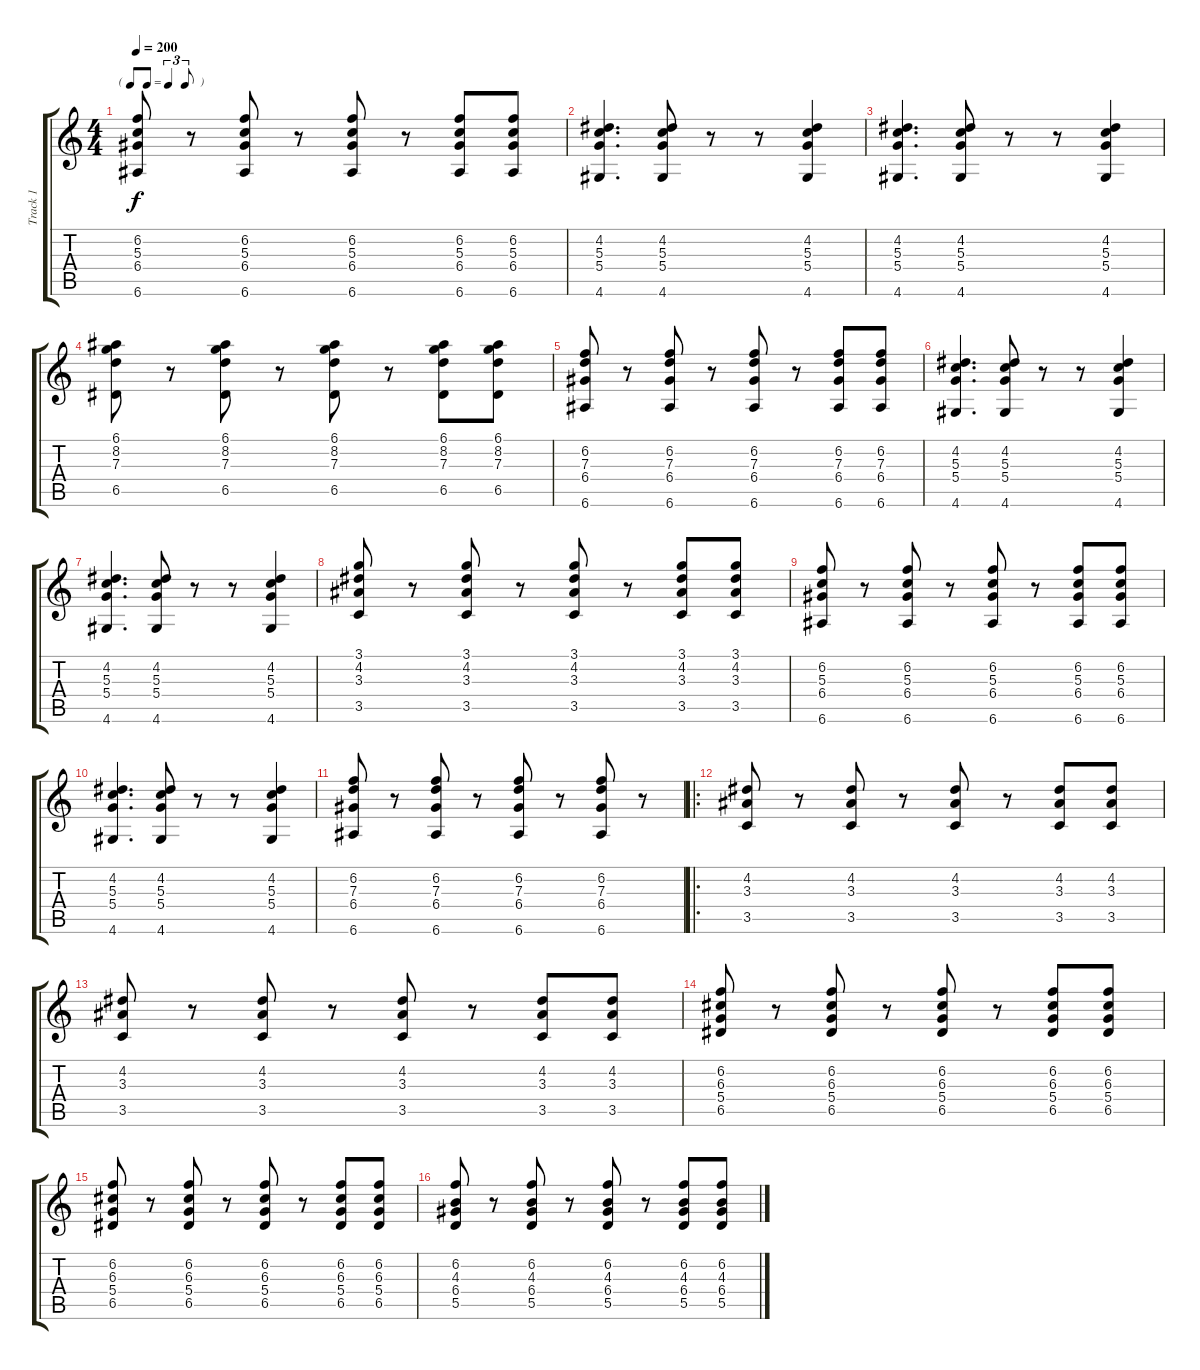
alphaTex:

\track ("Track 1" "Track 1") {instrument electricguitarjazz}
\staff {score tabs}
\tuning (E4 B3 G3 D3 A2 E2) {hide}
\ts (4 4)
\tf triplet8th
\tempo 200
\clef g2
\ks c
(6.2 5.3 6.4 6.6).8{dy f} r.8 (6.2 5.3 6.4 6.6).8 r.8 (6.2 5.3 6.4 6.6).8 r.8 (6.2 5.3 6.4 6.6).8 (6.2 5.3 6.4 6.6).8 |
(4.2 5.3 5.4 4.6).4{d} (4.2 5.3 5.4 4.6).8 r.8 r.8 (4.2 5.3 5.4 4.6).4 |
(4.2 5.3 5.4 4.6).4{d} (4.2 5.3 5.4 4.6).8 r.8 r.8 (4.2 5.3 5.4 4.6).4 |
(6.1 8.2 7.3 6.5).8 r.8 (6.1 8.2 7.3 6.5).8 r.8 (6.1 8.2 7.3 6.5).8 r.8 (6.1 8.2 7.3 6.5).8 (6.1 8.2 7.3 6.5).8 |
(6.2 7.3 6.4 6.6).8 r.8 (6.2 7.3 6.4 6.6).8 r.8 (6.2 7.3 6.4 6.6).8 r.8 (6.2 7.3 6.4 6.6).8 (6.2 7.3 6.4 6.6).8 |
(4.2 5.3 5.4 4.6).4{d} (4.2 5.3 5.4 4.6).8 r.8 r.8 (4.2 5.3 5.4 4.6).4 |
(4.2 5.3 5.4 4.6).4{d} (4.2 5.3 5.4 4.6).8 r.8 r.8 (4.2 5.3 5.4 4.6).4 |
(3.1 4.2 3.3 3.5).8 r.8 (3.1 4.2 3.3 3.5).8 r.8 (3.1 4.2 3.3 3.5).8 r.8 (3.1 4.2 3.3 3.5).8 (3.1 4.2 3.3 3.5).8 |
(6.2 5.3 6.4 6.6).8 r.8 (6.2 5.3 6.4 6.6).8 r.8 (6.2 5.3 6.4 6.6).8 r.8 (6.2 5.3 6.4 6.6).8 (6.2 5.3 6.4 6.6).8 |
(4.2 5.3 5.4 4.6).4{d} (4.2 5.3 5.4 4.6).8 r.8 r.8 (4.2 5.3 5.4 4.6).4 |
(6.2 7.3 6.4 6.6).8 r.8 (6.2 7.3 6.4 6.6).8 r.8 (6.2 7.3 6.4 6.6).8 r.8 (6.2 7.3 6.4 6.6).8 r.8 |
\ro
(4.2 3.3 3.5).8 r.8 (4.2 3.3 3.5).8 r.8 (4.2 3.3 3.5).8 r.8 (4.2 3.3 3.5).8 (4.2 3.3 3.5).8 |
(4.2 3.3 3.5).8 r.8 (4.2 3.3 3.5).8 r.8 (4.2 3.3 3.5).8 r.8 (4.2 3.3 3.5).8 (4.2 3.3 3.5).8 |
(6.2 6.3 5.4 6.5).8 r.8 (6.2 6.3 5.4 6.5).8 r.8 (6.2 6.3 5.4 6.5).8 r.8 (6.2 6.3 5.4 6.5).8 (6.2 6.3 5.4 6.5).8 |
(6.2 6.3 5.4 6.5).8 r.8 (6.2 6.3 5.4 6.5).8 r.8 (6.2 6.3 5.4 6.5).8 r.8 (6.2 6.3 5.4 6.5).8 (6.2 6.3 5.4 6.5).8 |
(6.2 4.3 6.4 5.5).8 r.8 (6.2 4.3 6.4 5.5).8 r.8 (6.2 4.3 6.4 5.5).8 r.8 (6.2 4.3 6.4 5.5).8 (6.2 4.3 6.4 5.5).8
